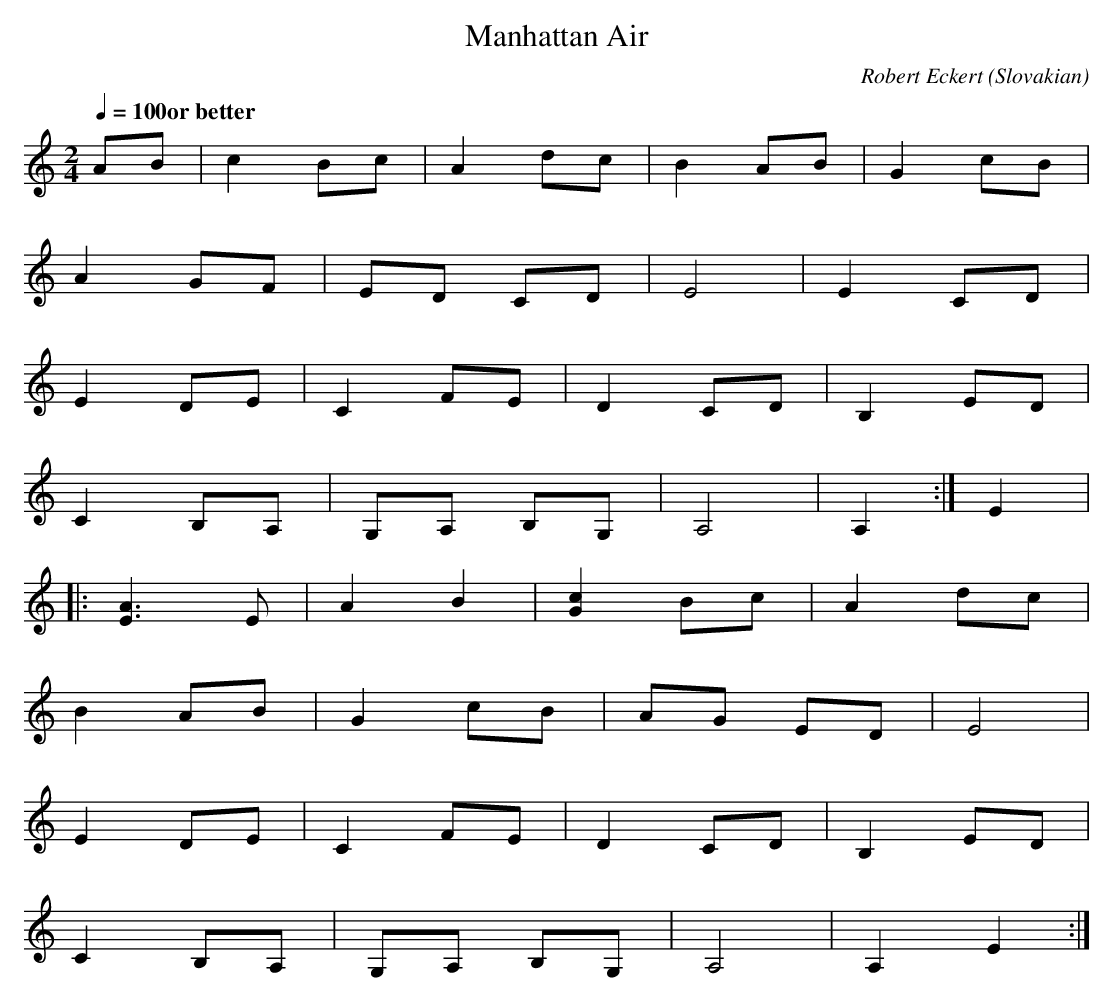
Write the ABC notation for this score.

X:1
T:Manhattan Air
C:Robert Eckert
O:Slovakian
M:2/4
L:1/8
Q:1/4=100 "or better" 1/4=75
K:Am
AB | c2 Bc | A2 dc | B2 AB | G2 cB |
A2 GF | ED CD | E4 | E2 CD |
E2 DE | C2 FE | D2 CD | B,2 ED |
C2 B,A, | G,A, B,G, | A,4 | A,2 :| E2 |:
[A3E3] E | A2 B2 | [c2G2] Bc | A2 dc |
B2 AB | G2 cB | AG ED | E4 |
E2 DE | C2 FE | D2 CD | B,2 ED |
C2 B,A, | G,A, B,G, | A,4 | A,2 E2 :|
